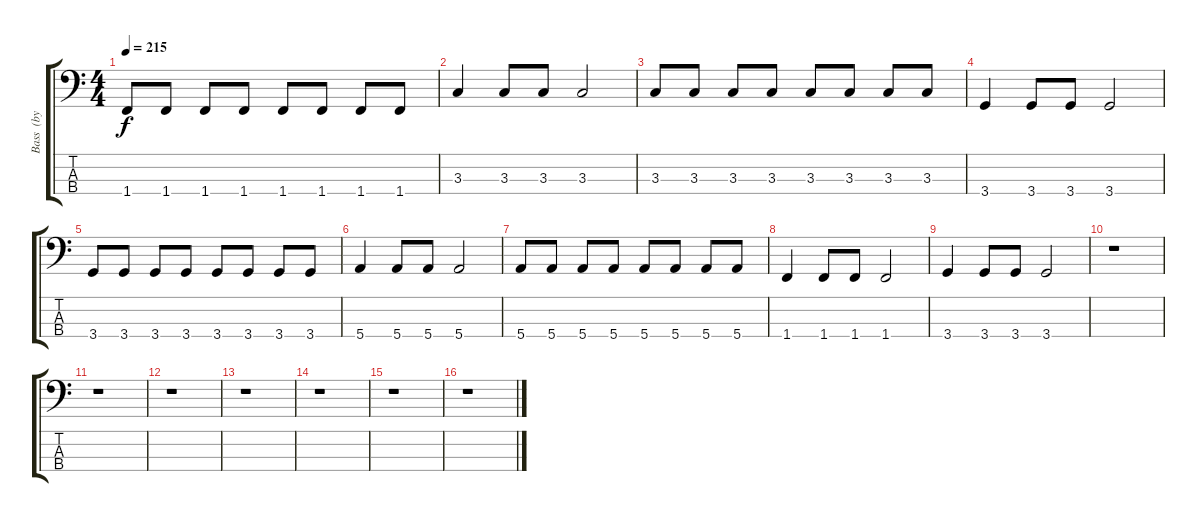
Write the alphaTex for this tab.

\track ("Bass  (by Matfou)" "Bass  (by ") {instrument acousticguitarnylon}
\staff {score tabs}
\tuning (G2 D2 A1 E1) {hide}
\ts (4 4)
\tempo 215
\clef f4
\ks c
1.4.8{dy f} 1.4.8 1.4.8 1.4.8 1.4.8 1.4.8 1.4.8 1.4.8 |
3.3.4 3.3.8 3.3.8 3.3.2 |
3.3.8 3.3.8 3.3.8 3.3.8 3.3.8 3.3.8 3.3.8 3.3.8 |
3.4.4 3.4.8 3.4.8 3.4.2 |
3.4.8 3.4.8 3.4.8 3.4.8 3.4.8 3.4.8 3.4.8 3.4.8 |
5.4.4 5.4.8 5.4.8 5.4.2 |
5.4.8 5.4.8 5.4.8 5.4.8 5.4.8 5.4.8 5.4.8 5.4.8 |
1.4.4 1.4.8 1.4.8 1.4.2 |
3.4.4 3.4.8 3.4.8 3.4.2 |
r.1 |
r.1 |
r.1 |
r.1 |
r.1 |
r.1 |
r.1
